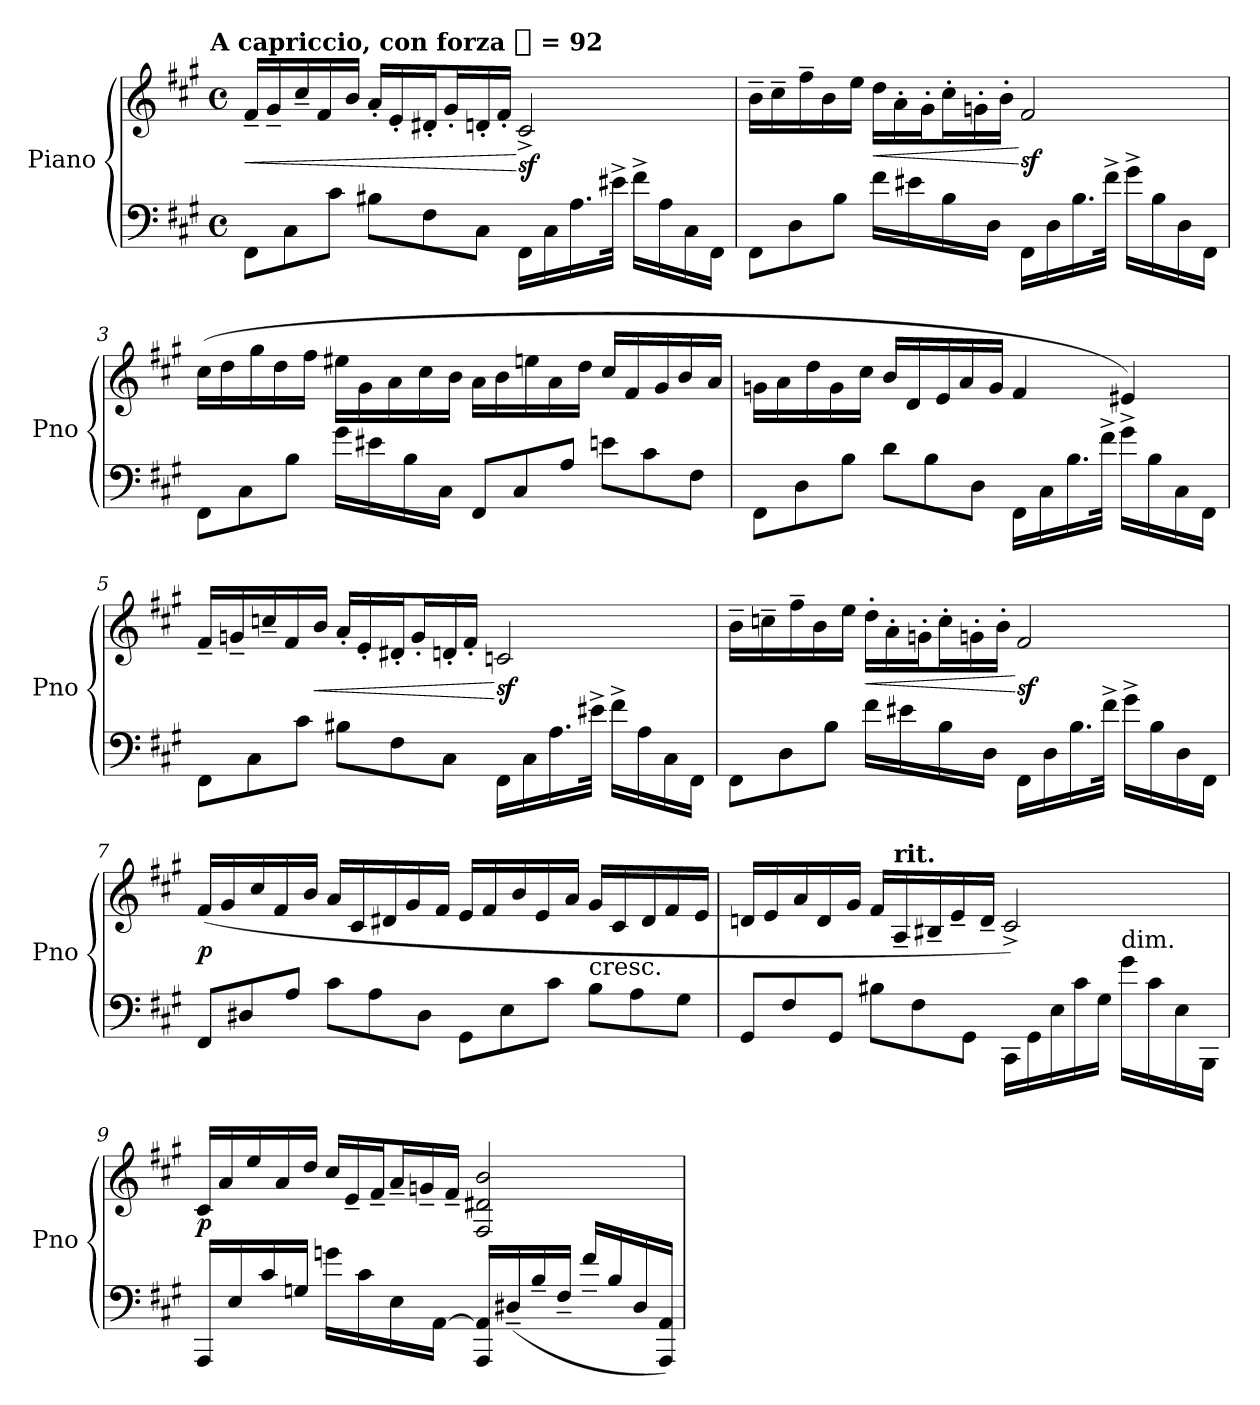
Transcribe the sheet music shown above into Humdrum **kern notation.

**kern	**kern	**dynam
*part1	*part1	*part1
*staff2	*staff1	*staff1/2
*I"Piano	*	*
*I'Pno	*	*
*clefF4	*clefG2	*
*k[f#c#g#]	*k[f#c#g#]	*
*f#:	*f#:	*
!!LO:TX:omd:t=A capriccio, con forza [quarter] = 92
*M4/4	*M4/4	*
*met(c)	*met(c)	*
*MM92	*MM92	*
*Xtuplet	*Xtuplet	*
=1	=1	=1
12FF#L	20f#~LL	<
.	20g#~	.
12C#	.	.
.	20cc#~	.
.	20f#	.
12c#J	.	.
.	20bJJ	.
12B#XL	24a'LL	.
.	24e'	.
12F#	24d#X'J	.
.	24g#'L	.
12C#J	24dn'	.
.	24f#'JJ	.
16FF#LL	2c#^	[ sf
16C#	.	.
16.A	.	.
32e#X^JJk	.	.
16f#^LL	.	.
16A	.	.
16C#	.	.
16FF#JJ	.	.
=2	=2	=2
12FF#L	20b~LL	.
.	20cc#~	.
12D	.	.
.	20ff#~	.
.	20b	.
12BJ	.	.
.	20eeJJ	.
16f#LL	24ddLL	<
.	24a'	.
16e#X	.	.
.	24g#'J	.
16B	24cc#'L	.
.	24gn'	.
16DJJ	.	.
.	24b'JJ	.
16FF#LL	2f#	[ sf
16D	.	.
16.B	.	.
32f#^JJk	.	.
16g#^LL	.	.
16B	.	.
16D	.	.
16FF#JJ	.	.
=3	=3	=3
12FF#L	(20cc#LL	.
.	20dd	.
12C#	.	.
.	20gg#	.
.	20dd	.
12BJ	.	.
.	20ff#JJ	.
16g#LL	20ee#XLL	.
.	20g#	.
16e#X	.	.
.	20a	.
16B	.	.
.	20cc#	.
16C#JJ	.	.
.	20bJJ	.
12FF#L	20aLL	.
.	20b	.
12C#	.	.
.	20een	.
.	20a	.
12AJ	.	.
.	20ddJJ	.
12enL	20cc#LL	.
.	20f#	.
12c#	.	.
.	20g#	.
.	20b	.
12F#J	.	.
.	20aJJ	.
=4	=4	=4
12FF#L	20gnLL	.
.	20a	.
12D	.	.
.	20dd	.
.	20g	.
12BJ	.	.
.	20cc#JJ	.
12dL	20bLL	.
.	20d	.
12B	.	.
.	20e	.
.	20a	.
12DJ	.	.
.	20gJJ	.
16FF#LL	4f#	.
16C#	.	.
16.B	.	.
32f#^JJk	.	.
16g#^LL	4e#X)	.
16B	.	.
16C#	.	.
16FF#JJ	.	.
=5	=5	=5
12FF#L	20f#~LL	.
.	20gn~	.
12C#	.	.
.	20ccn~	.
.	20f#	.
12c#J	.	.
.	20bJJ	<
12B#XL	24a'LL	.
.	24e'	.
12F#	24d#X'J	.
.	24g'L	.
12C#J	24dn'	.
.	24f#'JJ	.
16FF#LL	2cn	[ sf
16C#	.	.
16.A	.	.
32e#X^JJk	.	.
16f#^LL	.	.
16A	.	.
16C#	.	.
16FF#JJ	.	.
=6	=6	=6
12FF#L	20b~LL	.
.	20ccn~	.
12D	.	.
.	20ff#~	.
.	20b	.
12BJ	.	.
.	20eeJJ	.
16f#LL	24dd'LL	<
.	24a'	.
16e#X	.	.
.	24gn'J	.
16B	24cc'L	.
.	24gn'	.
16DJJ	.	.
.	24b'JJ	.
16FF#LL	2f#	[ sf
16D	.	.
16.B	.	.
32f#^JJk	.	.
16g#^LL	.	.
16B	.	.
16D	.	.
16FF#JJ	.	.
=7	=7	=7
12FF#L	(20f#LL	p
.	20g#	.
12D#X	.	.
.	20cc#	.
.	20f#	.
12AJ	.	.
.	20bJJ	.
12c#L	20aLL	.
.	20c#	.
12A	.	.
.	20d#X	.
.	20g#	.
12D#J	.	.
.	20f#JJ	.
12GG#L	20eLL	.
.	20f#	.
12E	.	.
.	20b	.
.	20e	.
12c#J	.	.
.	20aJJ	.
!	!LO:TX:c:t=cresc.	!
12BL	20g#LL	.
.	20c#	.
12A	.	.
.	20d#	.
.	20f#	.
12G#J	.	.
.	20eJJ	.
=8	=8	=8
*	*^	*
12GG#L	20dnLL	2.ryy	.
.	20e	.	.
12F#	.	.	.
.	20a	.	.
.	20d	.	.
12GG#J	.	.	.
.	20g#JJ	.	.
12B#XL	20f#LL	.	.
!	!LO:TX:a:B:t=rit.	!	!
.	20A~	.	.
12F#	.	.	.
.	20B#X~	.	.
.	20e~	.	.
12GG#J	.	.	.
.	20d~JJ	.	.
20CC#\LL	2c#^)	.	.
20GG#\	.	.	.
20E\	.	.	.
20c#\	.	.	.
20G#\JJ	.	.	.
!	!	!LO:TX:c:t=dim.	!
16g#LL	.	4ryy	.
16c#	.	.	.
16E	.	.	.
16BBBJJ	.	.	.
*	*v	*v	*
=9	=9	=9
16AAALL	20c#LL	p
.	20a	.
16E	.	.
.	20ee	.
16c#	.	.
.	20a	.
16GnJJ	.	.
.	20ddJJ	.
16gnLL	24cc#LL	.
.	24e~	.
16c#	.	.
.	24f#~J	.
16E	24a~L	.
.	24gn~	.
[16AAJJ	.	.
.	24f#~JJ	.
16AAA 16AA]LL	2F# 2d#X 2b	.
(>16D#X~	.	.
16B~	.	.
16F#~JJ	.	.
16f#~LL	.	.
16B	.	.
16D#	.	.
16AAA 16AAJJ)	.	.
=	=	=
*-	*-	*-
